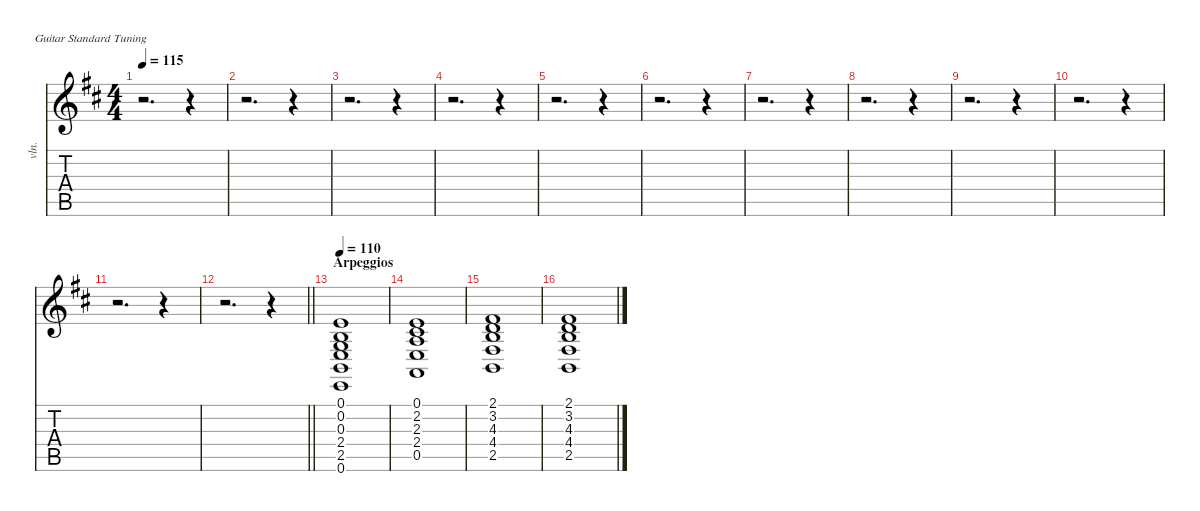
\defaultSystemsLayout 4
\hideDynamics
\bracketExtendMode nobrackets
\track ("Key Pad" "vln.") {instrument synthstrings2}
\staff {score tabs}
\tuning (E4 B3 G3 D3 A2 E2)
\ts (4 4)
\tempo 115
\clef g2
\ks bminor
r.2{d dy f} r.4 |
r.2{d} r.4 |
r.2{d} r.4 |
r.2{d} r.4 |
r.2{d} r.4 |
r.2{d} r.4 |
r.2{d} r.4 |
r.2{d} r.4 |
r.2{d} r.4 |
r.2{d} r.4 |
r.2{d} r.4 |
\barLineRight lightlight
r.2{d} r.4 |
\section ("" "Arpeggios")
\tempo 110
(0.1{acc forcenatural} 0.2{acc forcenatural} 0.3{acc forcenatural} 2.4{acc forcenatural} 2.5{acc forcenatural} 0.6{acc forcenatural}).1 |
(0.1{acc forcenatural} 2.2{acc #} 2.3{acc forcenatural} 2.4{acc forcenatural} 0.5{acc forcenatural}).1 |
(2.1{acc #} 3.2{acc forcenatural} 4.3{acc forcenatural} 4.4{acc #} 2.5{acc forcenatural}).1 |
(2.1{acc #} 3.2{acc forcenatural} 4.3{acc forcenatural} 4.4{acc #} 2.5{acc forcenatural}).1
